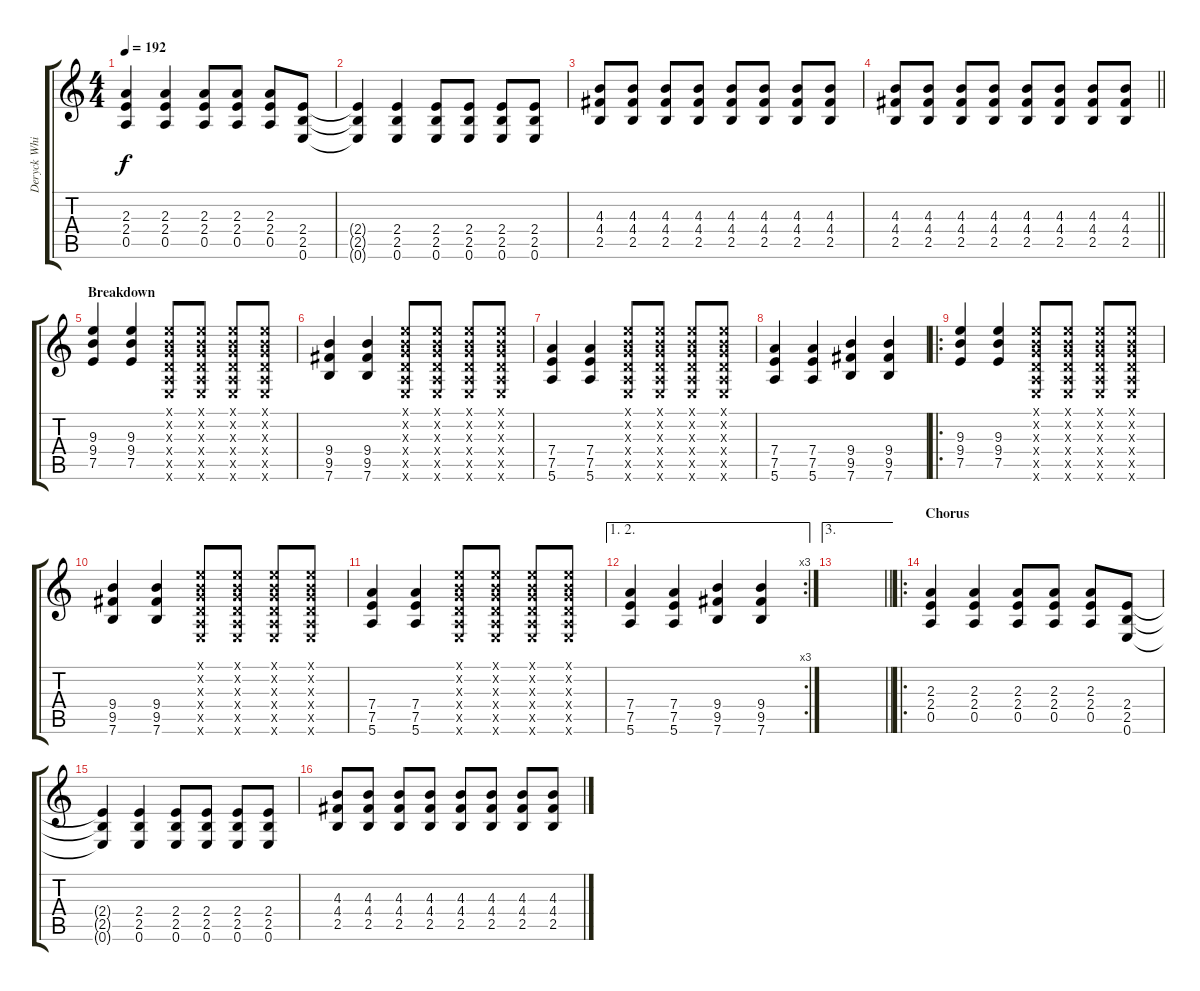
\track ("Deryck Whibley (Rhythm)" "Deryck Whi") {instrument distortionguitar}
\staff {score tabs}
\tuning (E4 B3 G3 D3 A2 E2) {hide}
\ts (4 4)
\tempo 192
\clef g2
\ks c
(2.3 2.4 0.5).4{dy f} (2.3 2.4 0.5).4 (2.3 2.4 0.5).8 (2.3 2.4 0.5).8 (2.3 2.4 0.5).8 (2.4 2.5 0.6).8 |
(2.4{t} 2.5{t} 0.6{t}).4 (2.4 2.5 0.6).4 (2.4 2.5 0.6).8 (2.4 2.5 0.6).8 (2.4 2.5 0.6).8 (2.4 2.5 0.6).8 |
(4.3 4.4 2.5).8 (4.3 4.4 2.5).8 (4.3 4.4 2.5).8 (4.3 4.4 2.5).8 (4.3 4.4 2.5).8 (4.3 4.4 2.5).8 (4.3 4.4 2.5).8 (4.3 4.4 2.5).8 |
\barLineRight lightlight
(4.3 4.4 2.5).8 (4.3 4.4 2.5).8 (4.3 4.4 2.5).8 (4.3 4.4 2.5).8 (4.3 4.4 2.5).8 (4.3 4.4 2.5).8 (4.3 4.4 2.5).8 (4.3 4.4 2.5).8 |
\section ("" "Breakdown")
(9.3 9.4 7.5).4{volume 11 instrument electricguitarclean} (9.3 9.4 7.5).4 (0.1{x} 0.2{x} 0.3{x} 0.4{x} 0.5{x} 0.6{x}).8 (0.1{x} 0.2{x} 0.3{x} 0.4{x} 0.5{x} 0.6{x}).8 (0.1{x} 0.2{x} 0.3{x} 0.4{x} 0.5{x} 0.6{x}).8 (0.1{x} 0.2{x} 0.3{x} 0.4{x} 0.5{x} 0.6{x}).8 |
(9.4 9.5 7.6).4 (9.4 9.5 7.6).4 (0.1{x} 0.2{x} 0.3{x} 0.4{x} 0.5{x} 0.6{x}).8 (0.1{x} 0.2{x} 0.3{x} 0.4{x} 0.5{x} 0.6{x}).8 (0.1{x} 0.2{x} 0.3{x} 0.4{x} 0.5{x} 0.6{x}).8 (0.1{x} 0.2{x} 0.3{x} 0.4{x} 0.5{x} 0.6{x}).8 |
(7.4 7.5 5.6).4 (7.4 7.5 5.6).4 (0.1{x} 0.2{x} 0.3{x} 0.4{x} 0.5{x} 0.6{x}).8 (0.1{x} 0.2{x} 0.3{x} 0.4{x} 0.5{x} 0.6{x}).8 (0.1{x} 0.2{x} 0.3{x} 0.4{x} 0.5{x} 0.6{x}).8 (0.1{x} 0.2{x} 0.3{x} 0.4{x} 0.5{x} 0.6{x}).8 |
(7.4 7.5 5.6).4 (7.4 7.5 5.6).4 (9.4 9.5 7.6).4 (9.4 9.5 7.6).4 |
\ro
(9.3 9.4 7.5).4{volume 11 instrument electricguitarclean} (9.3 9.4 7.5).4 (0.1{x} 0.2{x} 0.3{x} 0.4{x} 0.5{x} 0.6{x}).8 (0.1{x} 0.2{x} 0.3{x} 0.4{x} 0.5{x} 0.6{x}).8 (0.1{x} 0.2{x} 0.3{x} 0.4{x} 0.5{x} 0.6{x}).8 (0.1{x} 0.2{x} 0.3{x} 0.4{x} 0.5{x} 0.6{x}).8 |
(9.4 9.5 7.6).4 (9.4 9.5 7.6).4 (0.1{x} 0.2{x} 0.3{x} 0.4{x} 0.5{x} 0.6{x}).8 (0.1{x} 0.2{x} 0.3{x} 0.4{x} 0.5{x} 0.6{x}).8 (0.1{x} 0.2{x} 0.3{x} 0.4{x} 0.5{x} 0.6{x}).8 (0.1{x} 0.2{x} 0.3{x} 0.4{x} 0.5{x} 0.6{x}).8 |
(7.4 7.5 5.6).4 (7.4 7.5 5.6).4 (0.1{x} 0.2{x} 0.3{x} 0.4{x} 0.5{x} 0.6{x}).8 (0.1{x} 0.2{x} 0.3{x} 0.4{x} 0.5{x} 0.6{x}).8 (0.1{x} 0.2{x} 0.3{x} 0.4{x} 0.5{x} 0.6{x}).8 (0.1{x} 0.2{x} 0.3{x} 0.4{x} 0.5{x} 0.6{x}).8 |
\ae (1 2)
\rc 3
(7.4 7.5 5.6).4 (7.4 7.5 5.6).4 (9.4 9.5 7.6).4 (9.4 9.5 7.6).4 |
\ae 3
\barLineRight lightlight
|
\ro
\section ("" "Chorus")
(2.3 2.4 0.5).4{volume 13 instrument distortionguitar} (2.3 2.4 0.5).4 (2.3 2.4 0.5).8 (2.3 2.4 0.5).8 (2.3 2.4 0.5).8 (2.4 2.5 0.6).8 |
(2.4{t} 2.5{t} 0.6{t}).4 (2.4 2.5 0.6).4 (2.4 2.5 0.6).8 (2.4 2.5 0.6).8 (2.4 2.5 0.6).8 (2.4 2.5 0.6).8 |
(4.3 4.4 2.5).8 (4.3 4.4 2.5).8 (4.3 4.4 2.5).8 (4.3 4.4 2.5).8 (4.3 4.4 2.5).8 (4.3 4.4 2.5).8 (4.3 4.4 2.5).8 (4.3 4.4 2.5).8
